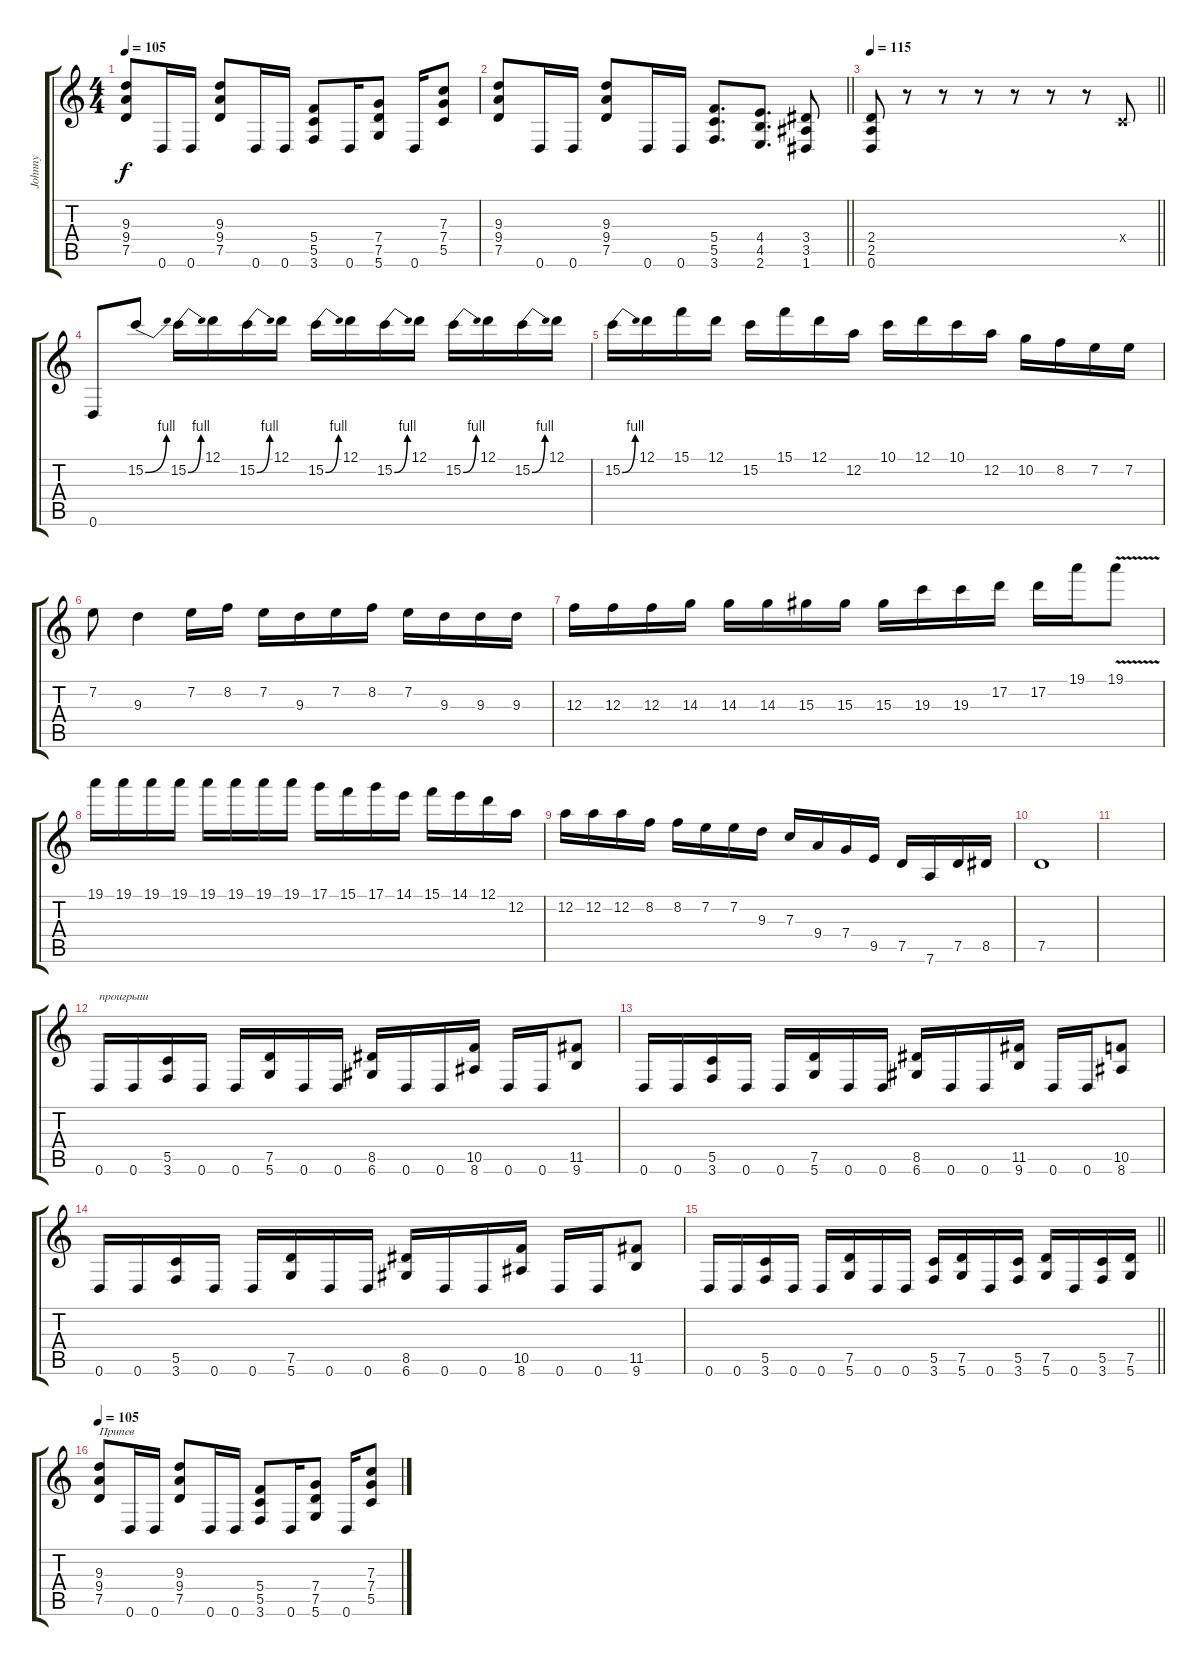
\track ("Johnny" "Johnny") {instrument distortionguitar}
\staff {score tabs}
\tuning (D4 A3 F3 C3 G2 D2) {hide}
\ts (4 4)
\tempo 105
\clef g2
\ks c
(9.3 9.4 7.5).8{dy f} 0.6.16 0.6.16 (9.3 9.4 7.5).8 0.6.16 0.6.16 (5.4 5.5 3.6).8 0.6.16 (7.4 7.5 5.6).8 0.6.16 (7.3 7.4 5.5).8 |
\barLineRight lightlight
(9.3 9.4 7.5).8 0.6.16 0.6.16 (9.3 9.4 7.5).8 0.6.16 0.6.16 (5.4 5.5 3.6).8{d} (4.4 4.5 2.6).8{d} (3.4 3.5 1.6).8 |
\tempo 115
\barLineRight lightlight
(2.4 2.5 0.6).8 r.8 r.8 r.8 r.8 r.8 r.8 0.4{x}.8 |
0.6.8 15.2{be (bend 0 0 60 4)}.8 15.2{be (bend 0 0 60 4)}.16 12.1.16 15.2{be (bend 0 0 60 4)}.16 12.1.16 15.2{be (bend 0 0 60 4)}.16 12.1.16 15.2{be (bend 0 0 60 4)}.16 12.1.16 15.2{be (bend 0 0 60 4)}.16 12.1.16 15.2{be (bend 0 0 60 4)}.16 12.1.16 |
15.2{be (bend 0 0 60 4)}.16 12.1.16 15.1.16 12.1.16 15.2.16 15.1.16 12.1.16 12.2.16 10.1.16 12.1.16 10.1.16 12.2.16 10.2.16 8.2.16 7.2.16 7.2.16 |
7.2.8 9.3.4 7.2.16 8.2.16 7.2.16 9.3.16 7.2.16 8.2.16 7.2.16 9.3.16 9.3.16 9.3.16 |
12.3.16 12.3.16 12.3.16 14.3.16 14.3.16 14.3.16 15.3.16 15.3.16 15.3.16 19.3.16 19.3.16 17.2.16 17.2.16 19.1.16 19.1{v}.8 |
19.1.16 19.1.16 19.1.16 19.1.16 19.1.16 19.1.16 19.1.16 19.1.16 17.1.16 15.1.16 17.1.16 14.1.16 15.1.16 14.1.16 12.1.16 12.2.16 |
12.2.16 12.2.16 12.2.16 8.2.16 8.2.16 7.2.16 7.2.16 9.3.16 7.3.16 9.4.16 7.4.16 9.5.16 7.5.16 7.6.16 7.5.16 8.5.16 |
7.5.1 |
|
0.6.16{txt "проигрыш"} 0.6.16 (5.5 3.6).16 0.6.16 0.6.16 (7.5 5.6).16 0.6.16 0.6.16 (8.5 6.6).16 0.6.16 0.6.16 (10.5 8.6).16 0.6.16 0.6.16 (11.5 9.6).8 |
0.6.16 0.6.16 (5.5 3.6).16 0.6.16 0.6.16 (7.5 5.6).16 0.6.16 0.6.16 (8.5 6.6).16 0.6.16 0.6.16 (11.5 9.6).16 0.6.16 0.6.16 (10.5 8.6).8 |
0.6.16 0.6.16 (5.5 3.6).16 0.6.16 0.6.16 (7.5 5.6).16 0.6.16 0.6.16 (8.5 6.6).16 0.6.16 0.6.16 (10.5 8.6).16 0.6.16 0.6.16 (11.5 9.6).8 |
\barLineRight lightlight
0.6.16 0.6.16 (5.5 3.6).16 0.6.16 0.6.16 (7.5 5.6).16 0.6.16 0.6.16 (5.5 3.6).16 (7.5 5.6).16 0.6.16 (5.5 3.6).16 (7.5 5.6).16 0.6.16 (5.5 3.6).16 (7.5 5.6).16 |
\tempo 105
(9.3 9.4 7.5).8{txt "Припев"} 0.6.16 0.6.16 (9.3 9.4 7.5).8 0.6.16 0.6.16 (5.4 5.5 3.6).8 0.6.16 (7.4 7.5 5.6).8 0.6.16 (7.3 7.4 5.5).8
